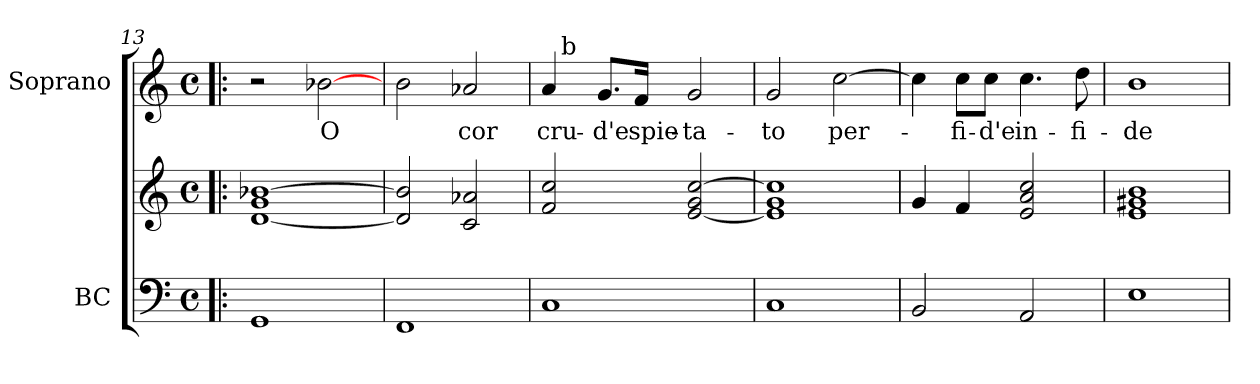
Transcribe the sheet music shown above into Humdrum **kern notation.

**kern	**kern	**kern	**text
*part3	*part2	*part1	*part1
*staff3	*staff2	*staff1	*staff1
*I"BC	*	*I"Soprano	*
*I'BC	*	*I'S	*
*clefF4	*clefG2	*clefG2	*
*k[]	*k[]	*k[]	*
*C:	*C:	*C:	*
*M4/4	*M4/4	*M4/4	*
*met(c)	*met(c)	*met(c)	*
=13!|:	=13!|:	=13!|:	=13!|:
1GG	[1d 1g [1b-X	2r	.
.	.	[2b-X\	O
=14	=14	=14	=14
1FF	2d/] 2b-/]	2b\	.
.	2c/ 2a-X/	2a-X/	cor
=15	=15	=15	=15
*	*	*^	*
1C	2f/ 2cc/	4a/	16ryy	cru-
!	!	!	!LO:TX:a:t=b	!
.	.	.	2...ryy	.
.	.	8.g/L	.	-d'e
.	.	16f/Jk	.	spie-
.	[2e/ 2g/ [2cc/	2g/	.	-ta-
*	*	*v	*v	*
!!LO:LB:g=z
=16	=16	=16	=16
1C	1e] 1g 1cc]	2g/	-to
.	.	[2cc\	per-
=17	=17	=17	=17
2BB/	4g/	4cc\]	.
.	4f/	8cc\L	-fi-
.	.	8cc\J	-d'e
2AA/	2e/ 2a/ 2cc/	4.cc\	in-
.	.	8dd\	-fi-
=18	=18	=18	=18
1E	1e 1g#X 1b	1b	-de-
=	=	=	=
*-	*-	*-	*-
